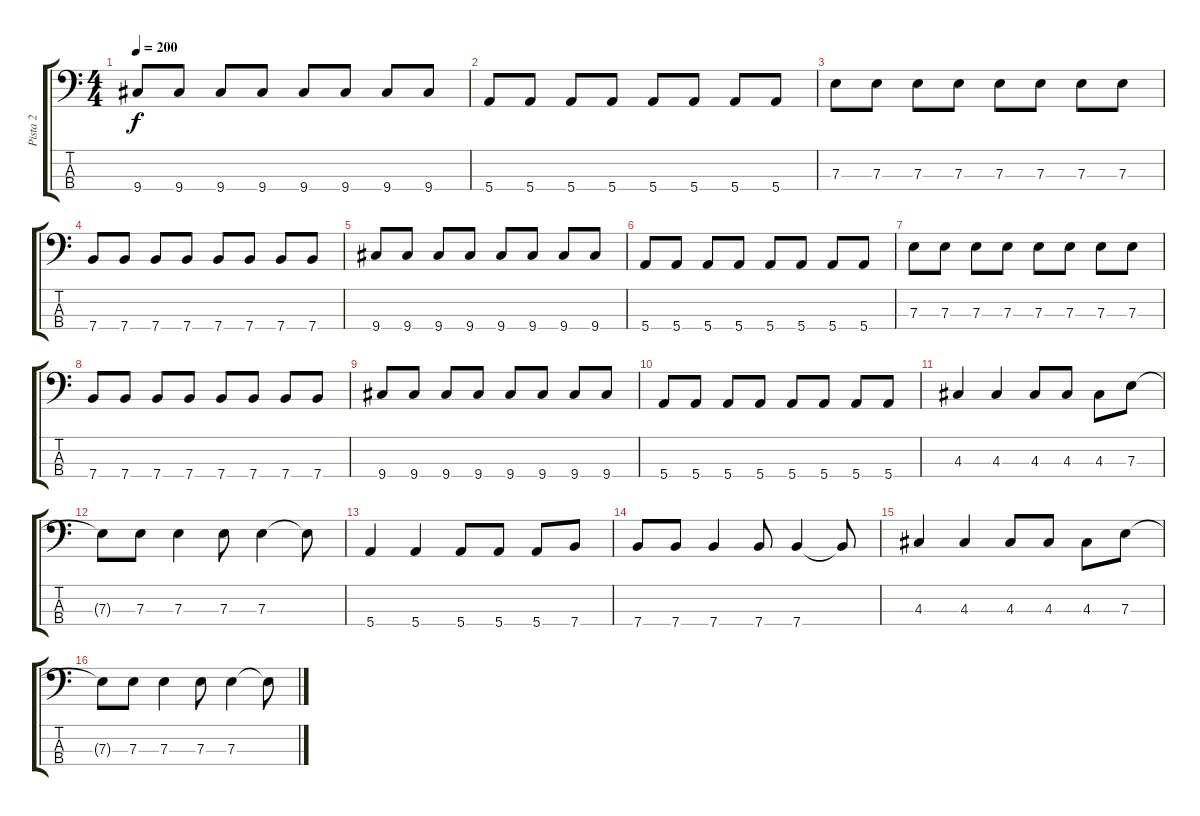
\track ("Pista 2" "Pista 2") {instrument electricbassfinger}
\staff {score tabs}
\tuning (G2 D2 A1 E1) {hide}
\ts (4 4)
\tempo 200
\clef f4
\ks c
9.4.8{dy f} 9.4.8 9.4.8 9.4.8 9.4.8 9.4.8 9.4.8 9.4.8 |
5.4.8 5.4.8 5.4.8 5.4.8 5.4.8 5.4.8 5.4.8 5.4.8 |
7.3.8 7.3.8 7.3.8 7.3.8 7.3.8 7.3.8 7.3.8 7.3.8 |
7.4.8 7.4.8 7.4.8 7.4.8 7.4.8 7.4.8 7.4.8 7.4.8 |
9.4.8 9.4.8 9.4.8 9.4.8 9.4.8 9.4.8 9.4.8 9.4.8 |
5.4.8 5.4.8 5.4.8 5.4.8 5.4.8 5.4.8 5.4.8 5.4.8 |
7.3.8 7.3.8 7.3.8 7.3.8 7.3.8 7.3.8 7.3.8 7.3.8 |
7.4.8 7.4.8 7.4.8 7.4.8 7.4.8 7.4.8 7.4.8 7.4.8 |
9.4.8 9.4.8 9.4.8 9.4.8 9.4.8 9.4.8 9.4.8 9.4.8 |
5.4.8 5.4.8 5.4.8 5.4.8 5.4.8 5.4.8 5.4.8 5.4.8 |
4.3.4 4.3.4 4.3.8 4.3.8 4.3.8 7.3.8 |
7.3{t}.8 7.3.8 7.3.4 7.3.8 7.3.4 7.3{t}.8 |
5.4.4 5.4.4 5.4.8 5.4.8 5.4.8 7.4.8 |
7.4.8 7.4.8 7.4.4 7.4.8 7.4.4 7.4{t}.8 |
4.3.4 4.3.4 4.3.8 4.3.8 4.3.8 7.3.8 |
7.3{t}.8 7.3.8 7.3.4 7.3.8 7.3.4 7.3{t}.8
